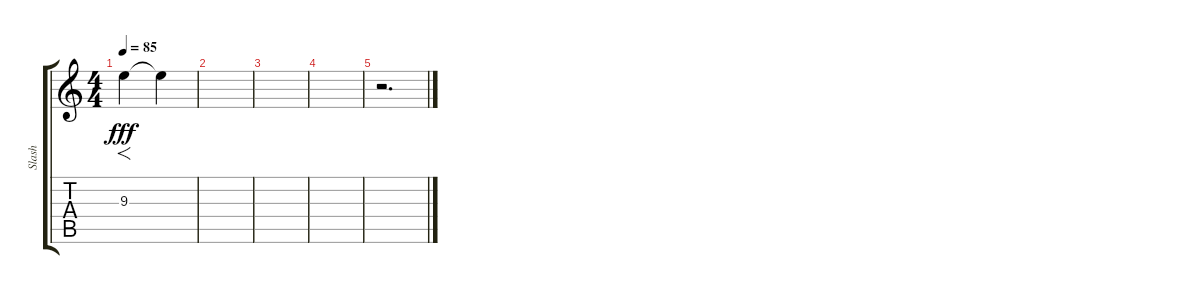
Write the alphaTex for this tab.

\track ("Slash" "Slash") {instrument distortionguitar}
\staff {score tabs}
\tuning (E4 B3 G3 D3 A2 E2) {hide}
\ts (4 4)
\tempo 85
\clef g2
\ks c
9.3.4{f dy fff} 9.3{t}.4 |
|
|
|
r.2{d}
